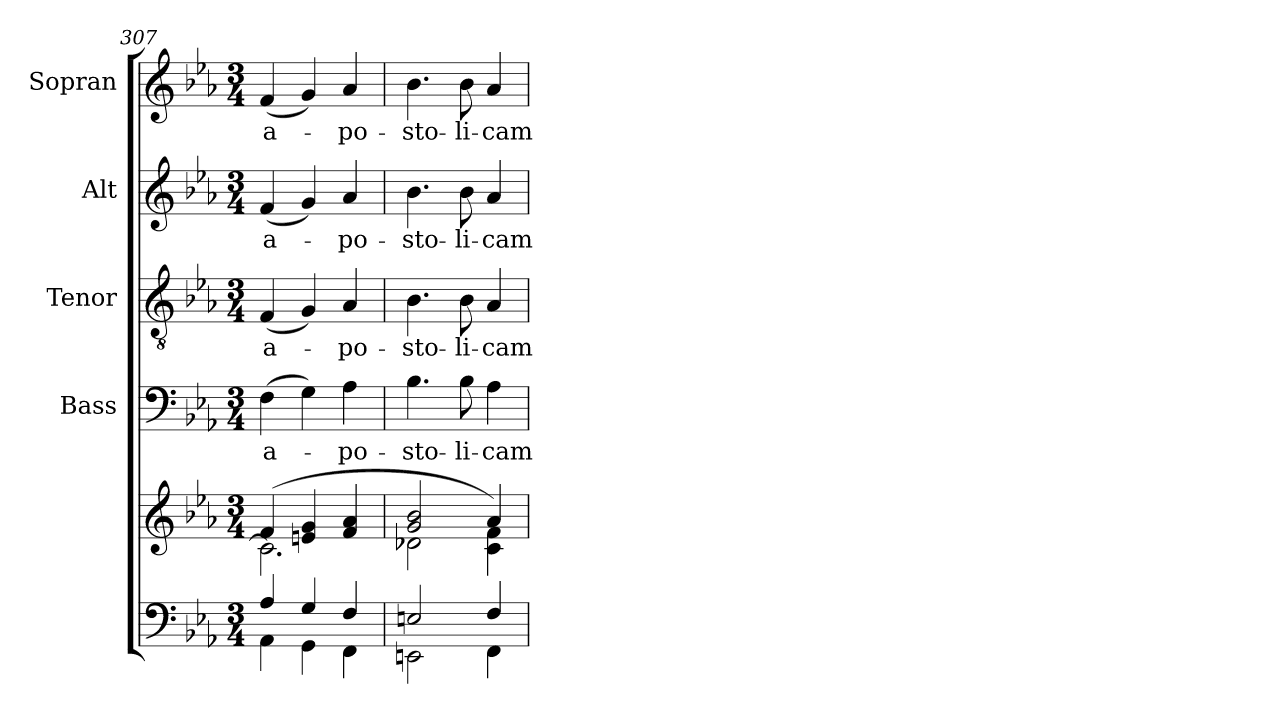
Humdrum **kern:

**kern	**kern	**kern	**text	**kern	**text	**kern	**text	**kern	**text
*part5	*part5	*part4	*part4	*part3	*part3	*part2	*part2	*part1	*part1
*staff6	*staff5	*staff4	*staff4	*staff3	*staff3	*staff2	*staff2	*staff1	*staff1
*	*	*I"Bass	*	*I"Tenor	*	*I"Alt	*	*I"Sopran	*
*	*	*I'B.	*	*I'T.	*	*I'A.	*	*I'S.	*
*clefF4	*clefG2	*clefF4	*	*clefGv2	*	*clefG2	*	*clefG2	*
*k[b-e-a-]	*k[b-e-a-]	*k[b-e-a-]	*	*k[b-e-a-]	*	*k[b-e-a-]	*	*k[b-e-a-]	*
*E-:	*E-:	*E-:	*	*E-:	*	*E-:	*	*E-:	*
*M3/4	*M3/4	*M3/4	*	*M3/4	*	*M3/4	*	*M3/4	*
=307	=307	=307	=307	=307	=307	=307	=307	=307	=307
*^	*^	*	*	*	*	*	*	*	*
!	!	!	!	!	!LO:LY:b	!	!LO:LY:b	!	!LO:LY:b	!	!LO:LY:b
4A-/	4AA-\	(4f/	2.c\]	(>4F\	a-	(<4F/	a-	(<4f/	a-	(<4f/	a-
4G/	4GG\	4en/ 4g/	.	4G\)	.	4G/)	.	4g/)	.	4g/)	.
!	!	!	!	!	!LO:LY:b	!	!LO:LY:b	!	!LO:LY:b	!	!LO:LY:b
4F/	4FF\	4f/ 4a-/	.	4A-\	-po-	4A-/	-po-	4a-/	-po-	4a-/	-po-
=308	=308	=308	=308	=308	=308	=308	=308	=308	=308	=308	=308
!	!	!	!	!	!LO:LY:b	!	!LO:LY:b	!	!LO:LY:b	!	!LO:LY:b
2En/	2EEn\	2g/ 2b-/	2d-X\	4.B-\	-sto-	4.B-\	-sto-	4.b-\	-sto-	4.b-\	-sto-
!	!	!	!	!	!LO:LY:b	!	!LO:LY:b	!	!LO:LY:b	!	!LO:LY:b
.	.	.	.	8B-\	-li-	8B-\	-li-	8b-\	-li-	8b-\	-li-
!	!	!	!	!	!LO:LY:b	!	!LO:LY:b	!	!LO:LY:b	!	!LO:LY:b
4F/	4FF\	4a-/)	4c\ 4f\	4A-\	-cam	4A-/	-cam	4a-/	-cam	4a-/	-cam
*v	*v	*	*	*	*	*	*	*	*	*	*
*	*v	*v	*	*	*	*	*	*	*	*
=	=	=	=	=	=	=	=	=	=
*-	*-	*-	*-	*-	*-	*-	*-	*-	*-
